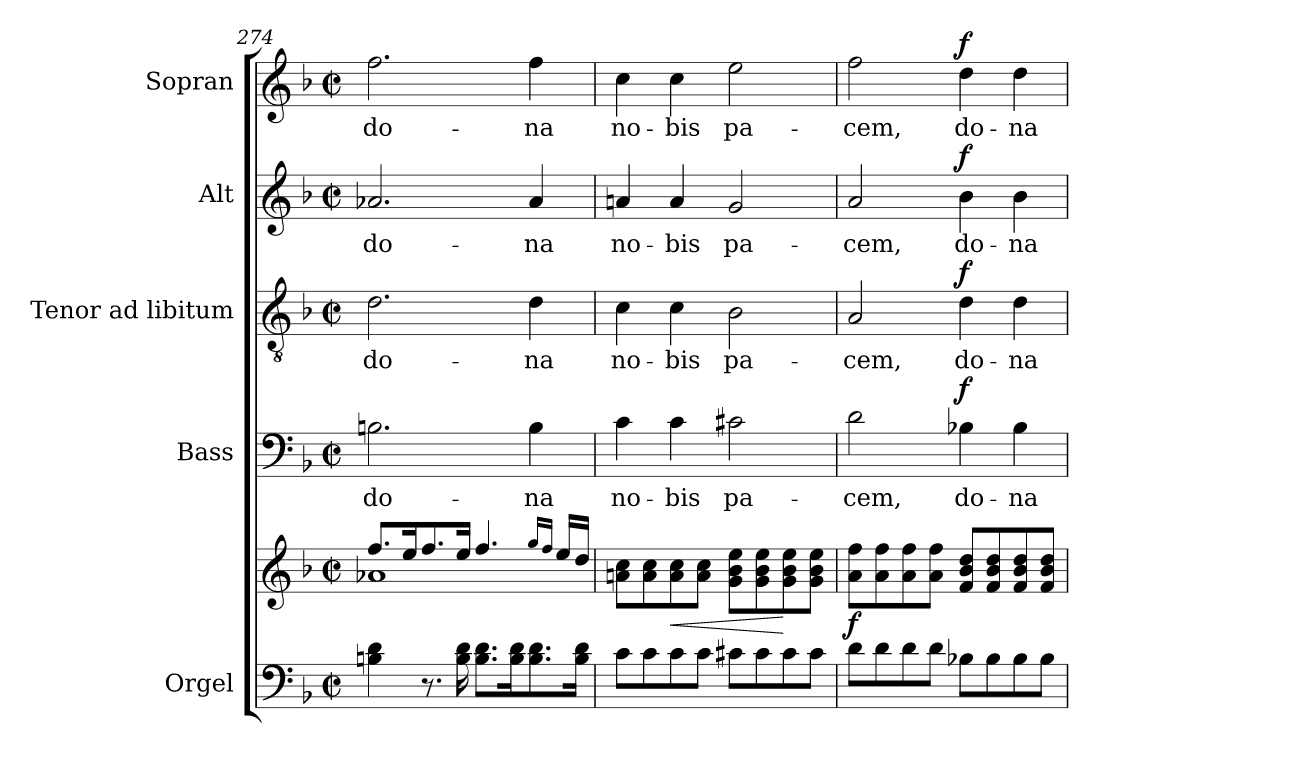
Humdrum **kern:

**kern	**kern	**dynam	**kern	**text	**dynam	**kern	**text	**dynam	**kern	**text	**dynam	**kern	**text	**dynam
*part5	*part5	*part5	*part4	*part4	*part4	*part3	*part3	*part3	*part2	*part2	*part2	*part1	*part1	*part1
*staff6	*staff5	*staff5/6	*staff4	*staff4	*staff4	*staff3	*staff3	*staff3	*staff2	*staff2	*staff2	*staff1	*staff1	*staff1
*I"Orgel	*	*	*I"Bass	*	*	*I"Tenor ad libitum	*	*	*I"Alt	*	*	*I"Sopran	*	*
*I'Org.	*	*	*I'B.	*	*	*I'T.	*	*	*I'A.	*	*	*I'S.	*	*
*clefF4	*clefG2	*	*clefF4	*	*	*clefGv2	*	*	*clefG2	*	*	*clefG2	*	*
*k[b-]	*k[b-]	*	*k[b-]	*	*	*k[b-]	*	*	*k[b-]	*	*	*k[b-]	*	*
*F:	*F:	*	*F:	*	*	*F:	*	*	*F:	*	*	*F:	*	*
*M2/2	*M2/2	*	*M2/2	*	*	*M2/2	*	*	*M2/2	*	*	*M2/2	*	*
*met(c|)	*met(c|)	*	*met(c|)	*	*	*met(c|)	*	*	*met(c|)	*	*	*met(c|)	*	*
=274	=274	=274	=274	=274	=274	=274	=274	=274	=274	=274	=274	=274	=274	=274
*	*^	*	*	*	*	*	*	*	*	*	*	*	*	*
!	!	!	!	!	!LO:LY:b	!	!	!LO:LY:b	!	!	!LO:LY:b	!	!	!LO:LY:b	!
4Bn\ 4d\	8.ff/L	1a-X	.	2.Bn\	do-	.	2.d\	do-	.	2.a-X/	do-	.	2.ff\	do-	.
.	16ee/k	.	.	.	.	.	.	.	.	.	.	.	.	.	.
8.r	8.ff/	.	.	.	.	.	.	.	.	.	.	.	.	.	.
16B\ 16d\	16ee/Jk	.	.	.	.	.	.	.	.	.	.	.	.	.	.
8.B\ 8.d\L	4.ff/	.	.	.	.	.	.	.	.	.	.	.	.	.	.
16B\ 16d\k	.	.	.	.	.	.	.	.	.	.	.	.	.	.	.
!	!	!	!	!	!LO:LY:b	!	!	!LO:LY:b	!	!	!LO:LY:b	!	!	!LO:LY:b	!
8.B\ 8.d\	.	.	.	4B\	-na	.	4d\	-na	.	4a-/	-na	.	4ff\	-na	.
.	16qgg/LL	.	.	.	.	.	.	.	.	.	.	.	.	.	.
.	16qff/JJ	.	.	.	.	.	.	.	.	.	.	.	.	.	.
.	16ee/LL	.	.	.	.	.	.	.	.	.	.	.	.	.	.
16B\ 16d\Jk	16dd/JJ	.	.	.	.	.	.	.	.	.	.	.	.	.	.
*	*v	*v	*	*	*	*	*	*	*	*	*	*	*	*	*
!!LO:PB:g=z
=275	=275	=275	=275	=275	=275	=275	=275	=275	=275	=275	=275	=275	=275	=275
!	!	!	!	!LO:LY:b	!	!	!LO:LY:b	!	!	!LO:LY:b	!	!	!LO:LY:b	!
8c\L	8an\ 8cc\L	.	4c\	no-	.	4c\	no-	.	4an/	no-	.	4cc\	no-	.
8c\	8a\ 8cc\	.	.	.	.	.	.	.	.	.	.	.	.	.
!	!	!LO:HP:b	!	!LO:LY:b	!	!	!LO:LY:b	!	!	!LO:LY:b	!	!	!LO:LY:b	!
8c\	8a\ 8cc\	<	4c\	-bis	.	4c\	-bis	.	4a/	-bis	.	4cc\	-bis	.
8c\J	8a\ 8cc\J	.	.	.	.	.	.	.	.	.	.	.	.	.
!	!	!	!	!LO:LY:b	!	!	!LO:LY:b	!	!	!LO:LY:b	!	!	!LO:LY:b	!
8c#X\L	8g\ 8b-\ 8ee\L	.	2c#X\	pa-	.	2B-\	pa-	.	2g/	pa-	.	2ee\	pa-	.
8c#\	8g\ 8b-\ 8ee\	.	.	.	.	.	.	.	.	.	.	.	.	.
8c#\	8g\ 8b-\ 8ee\	[	.	.	.	.	.	.	.	.	.	.	.	.
8c#\J	8g\ 8b-\ 8ee\J	.	.	.	.	.	.	.	.	.	.	.	.	.
=276	=276	=276	=276	=276	=276	=276	=276	=276	=276	=276	=276	=276	=276	=276
!	!	!LO:DY:b	!	!LO:LY:b	!	!	!LO:LY:b	!	!	!LO:LY:b	!	!	!LO:LY:b	!
8d\L	8a\ 8ff\L	f	2d\	-cem,	.	2A/	-cem,	.	2a/	-cem,	.	2ff\	-cem,	.
8d\	8a\ 8ff\	.	.	.	.	.	.	.	.	.	.	.	.	.
8d\	8a\ 8ff\	.	.	.	.	.	.	.	.	.	.	.	.	.
8d\J	8a\ 8ff\J	.	.	.	.	.	.	.	.	.	.	.	.	.
!	!	!	!	!LO:LY:b	!LO:DY:a	!	!LO:LY:b	!LO:DY:a	!	!LO:LY:b	!LO:DY:a	!	!LO:LY:b	!LO:DY:a
8B-X\L	8f/ 8b-/ 8dd/L	.	4B-X\	do-	f	4d\	do-	f	4b-\	do-	f	4dd\	do-	f
8B-\	8f/ 8b-/ 8dd/	.	.	.	.	.	.	.	.	.	.	.	.	.
!	!	!	!	!LO:LY:b	!	!	!LO:LY:b	!	!	!LO:LY:b	!	!	!LO:LY:b	!
8B-\	8f/ 8b-/ 8dd/	.	4B-\	-na	.	4d\	-na	.	4b-\	-na	.	4dd\	-na	.
8B-\J	8f/ 8b-/ 8dd/J	.	.	.	.	.	.	.	.	.	.	.	.	.
=	=	=	=	=	=	=	=	=	=	=	=	=	=	=
*-	*-	*-	*-	*-	*-	*-	*-	*-	*-	*-	*-	*-	*-	*-
